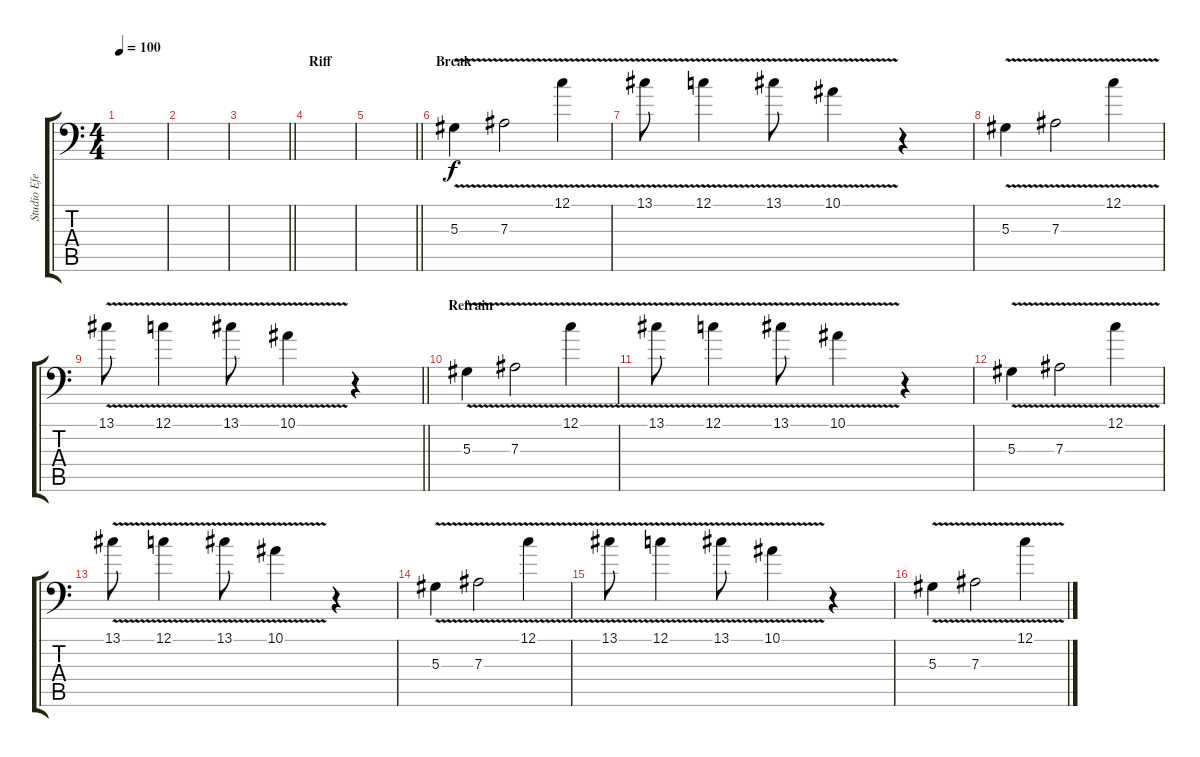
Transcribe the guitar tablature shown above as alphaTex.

\track ("Studio Efects" "Studio Efe") {instrument choiraahs}
\staff {score tabs}
\tuning (C4 G3 Eb3 Bb2 F2 Bb1) {hide}
\ts (4 4)
\tempo 100
\clef f4
\ks c
|
|
\barLineRight lightlight
|
\section ("" "Riff")
|
\barLineRight lightlight
|
\section ("" "Break")
5.3{v}.4 7.3{v}.2 12.1{v}.4 |
13.1{v}.8 12.1{v}.4 13.1{v}.8 10.1{v}.4 r.4 |
5.3{v}.4 7.3{v}.2 12.1{v}.4 |
\barLineRight lightlight
13.1{v}.8 12.1{v}.4 13.1{v}.8 10.1{v}.4 r.4 |
\section ("" "Refrain")
5.3{v}.4 7.3{v}.2 12.1{v}.4 |
13.1{v}.8 12.1{v}.4 13.1{v}.8 10.1{v}.4 r.4 |
5.3{v}.4 7.3{v}.2 12.1{v}.4 |
13.1{v}.8 12.1{v}.4 13.1{v}.8 10.1{v}.4 r.4 |
5.3{v}.4 7.3{v}.2 12.1{v}.4 |
13.1{v}.8 12.1{v}.4 13.1{v}.8 10.1{v}.4 r.4 |
5.3{v}.4 7.3{v}.2 12.1{v}.4
